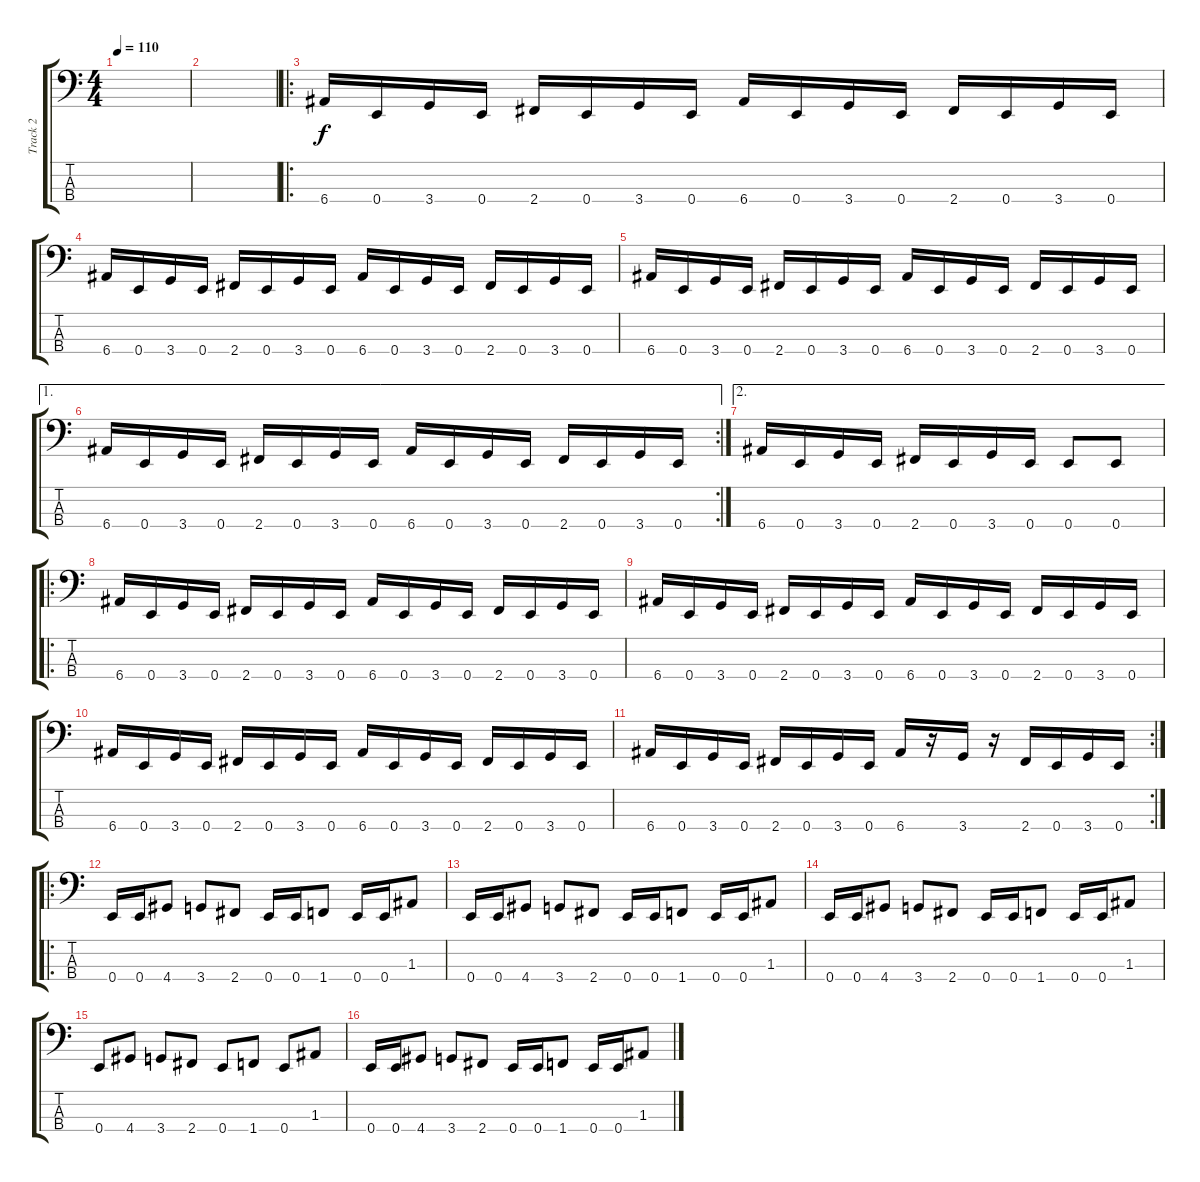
\track ("Track 2" "Track 2") {instrument distortionguitar}
\staff {score tabs}
\tuning (G2 D2 A1 E1) {hide}
\ts (4 4)
\tempo 110
\clef f4
\ks c
|
|
\ro
6.4.16 0.4.16 3.4.16 0.4.16 2.4.16 0.4.16 3.4.16 0.4.16 6.4.16 0.4.16 3.4.16 0.4.16 2.4.16 0.4.16 3.4.16 0.4.16 |
6.4.16 0.4.16 3.4.16 0.4.16 2.4.16 0.4.16 3.4.16 0.4.16 6.4.16 0.4.16 3.4.16 0.4.16 2.4.16 0.4.16 3.4.16 0.4.16 |
6.4.16 0.4.16 3.4.16 0.4.16 2.4.16 0.4.16 3.4.16 0.4.16 6.4.16 0.4.16 3.4.16 0.4.16 2.4.16 0.4.16 3.4.16 0.4.16 |
\ae 1
\rc 2
6.4.16 0.4.16 3.4.16 0.4.16 2.4.16 0.4.16 3.4.16 0.4.16 6.4.16 0.4.16 3.4.16 0.4.16 2.4.16 0.4.16 3.4.16 0.4.16 |
\ae 2
6.4.16 0.4.16 3.4.16 0.4.16 2.4.16 0.4.16 3.4.16 0.4.16 0.4.8 0.4.8 |
\ro
6.4.16 0.4.16 3.4.16 0.4.16 2.4.16 0.4.16 3.4.16 0.4.16 6.4.16 0.4.16 3.4.16 0.4.16 2.4.16 0.4.16 3.4.16 0.4.16 |
6.4.16 0.4.16 3.4.16 0.4.16 2.4.16 0.4.16 3.4.16 0.4.16 6.4.16 0.4.16 3.4.16 0.4.16 2.4.16 0.4.16 3.4.16 0.4.16 |
6.4.16 0.4.16 3.4.16 0.4.16 2.4.16 0.4.16 3.4.16 0.4.16 6.4.16 0.4.16 3.4.16 0.4.16 2.4.16 0.4.16 3.4.16 0.4.16 |
\rc 2
6.4.16 0.4.16 3.4.16 0.4.16 2.4.16 0.4.16 3.4.16 0.4.16 6.4.16 r.16 3.4.16 r.16 2.4.16 0.4.16 3.4.16 0.4.16 |
\ro
0.4.16 0.4.16 4.4.8 3.4.8 2.4.8 0.4.16 0.4.16 1.4.8 0.4.16 0.4.16 1.3.8 |
0.4.16 0.4.16 4.4.8 3.4.8 2.4.8 0.4.16 0.4.16 1.4.8 0.4.16 0.4.16 1.3.8 |
0.4.16 0.4.16 4.4.8 3.4.8 2.4.8 0.4.16 0.4.16 1.4.8 0.4.16 0.4.16 1.3.8 |
0.4.8 4.4.8 3.4.8 2.4.8 0.4.8 1.4.8 0.4.8 1.3.8 |
0.4.16 0.4.16 4.4.8 3.4.8 2.4.8 0.4.16 0.4.16 1.4.8 0.4.16 0.4.16 1.3.8
